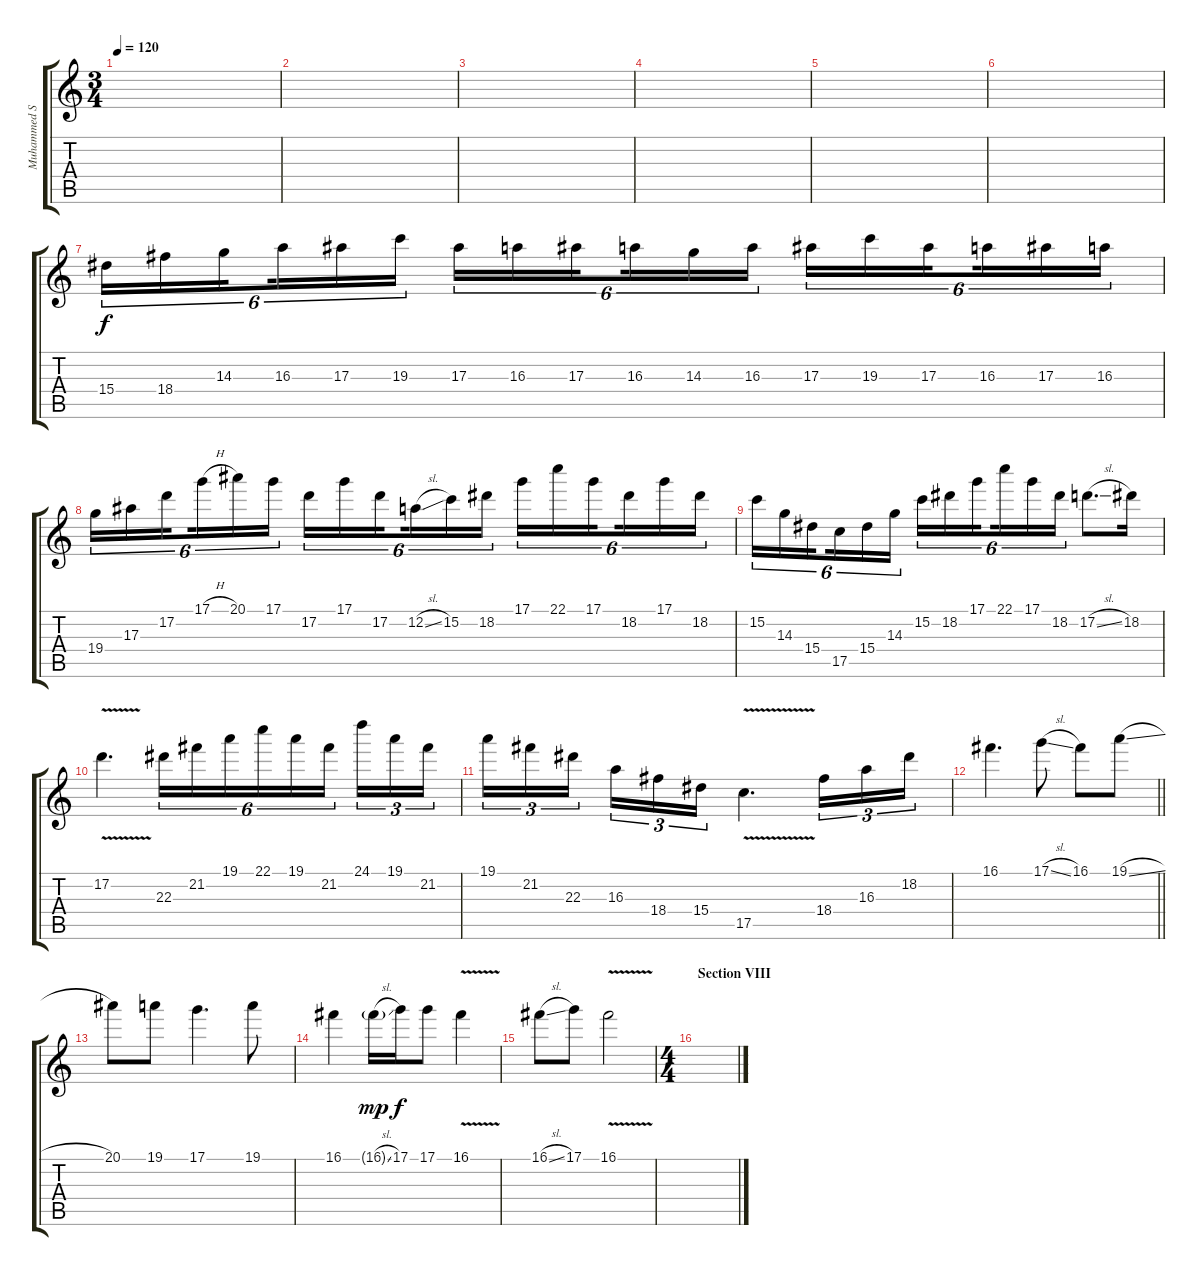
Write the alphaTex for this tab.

\track ("Muhammed Suicmez [Solo]" "Muhammed S") {instrument distortionguitar}
\staff {score tabs}
\tuning (D4 A3 F3 C3 G2 D2) {hide}
\ts (3 4)
\tempo 120
\clef g2
\ks c
|
|
|
|
|
|
15.4.16{tu (6 4) dy f} 18.4.16{tu (6 4)} 14.3.16{tu (6 4) beam splitsecondary} 16.3.16{tu (6 4)} 17.3.16{tu (6 4)} 19.3.16{tu (6 4)} 17.3.16{tu (6 4)} 16.3.16{tu (6 4)} 17.3.16{tu (6 4) beam splitsecondary} 16.3.16{tu (6 4)} 14.3.16{tu (6 4)} 16.3.16{tu (6 4)} 17.3.16{tu (6 4)} 19.3.16{tu (6 4)} 17.3.16{tu (6 4) beam splitsecondary} 16.3.16{tu (6 4)} 17.3.16{tu (6 4)} 16.3.16{tu (6 4)} |
19.4.16{tu (6 4)} 17.3.16{tu (6 4)} 17.2.16{tu (6 4) beam splitsecondary} 17.1{h}.16{tu (6 4)} 20.1.16{tu (6 4)} 17.1.16{tu (6 4)} 17.2.16{tu (6 4)} 17.1.16{tu (6 4)} 17.2.16{tu (6 4) beam splitsecondary} 12.2{sl}.16{tu (6 4)} 15.2.16{tu (6 4)} 18.2.16{tu (6 4)} 17.1.16{tu (6 4)} 22.1.16{tu (6 4)} 17.1.16{tu (6 4) beam splitsecondary} 18.2.16{tu (6 4)} 17.1.16{tu (6 4)} 18.2.16{tu (6 4)} |
15.2.16{tu (6 4)} 14.3.16{tu (6 4)} 15.4.16{tu (6 4) beam splitsecondary} 17.5.16{tu (6 4)} 15.4.16{tu (6 4)} 14.3.16{tu (6 4)} 15.2.16{tu (6 4)} 18.2.16{tu (6 4)} 17.1.16{tu (6 4) beam splitsecondary} 22.1.16{tu (6 4)} 17.1.16{tu (6 4)} 18.2.16{tu (6 4)} 17.2{sl}.8{d} 18.2.16 |
17.2{v}.4{d} 22.3.16{tu (6 4)} 21.2.16{tu (6 4)} 19.1.16{tu (6 4)} 22.1.16{tu (6 4)} 19.1.16{tu (6 4)} 21.2.16{tu (6 4) beam splitsecondary} 24.1.16{tu (3 2)} 19.1.16{tu (3 2)} 21.2.16{tu (3 2)} |
19.1.16{tu (3 2)} 21.2.16{tu (3 2)} 22.3.16{tu (3 2) beam splitsecondary} 16.3.16{tu (3 2)} 18.4.16{tu (3 2)} 15.4.16{tu (3 2)} 17.5{v}.4{d} 18.4.16{tu (3 2)} 16.3.16{tu (3 2)} 18.2.16{tu (3 2)} |
\barLineRight lightlight
16.1.4{d} 17.1{sl}.8 16.1.8 19.1{sl}.8 |
20.1.8 19.1.8 17.1.4{d} 19.1.8 |
16.1.4 16.1{sl g}.16{dy mp} 17.1.16{dy f} 17.1.8 16.1{v}.4 |
16.1{sl}.8 17.1.8 16.1{v}.2 |
\ts (4 4)
\section ("" "Section VIII")
